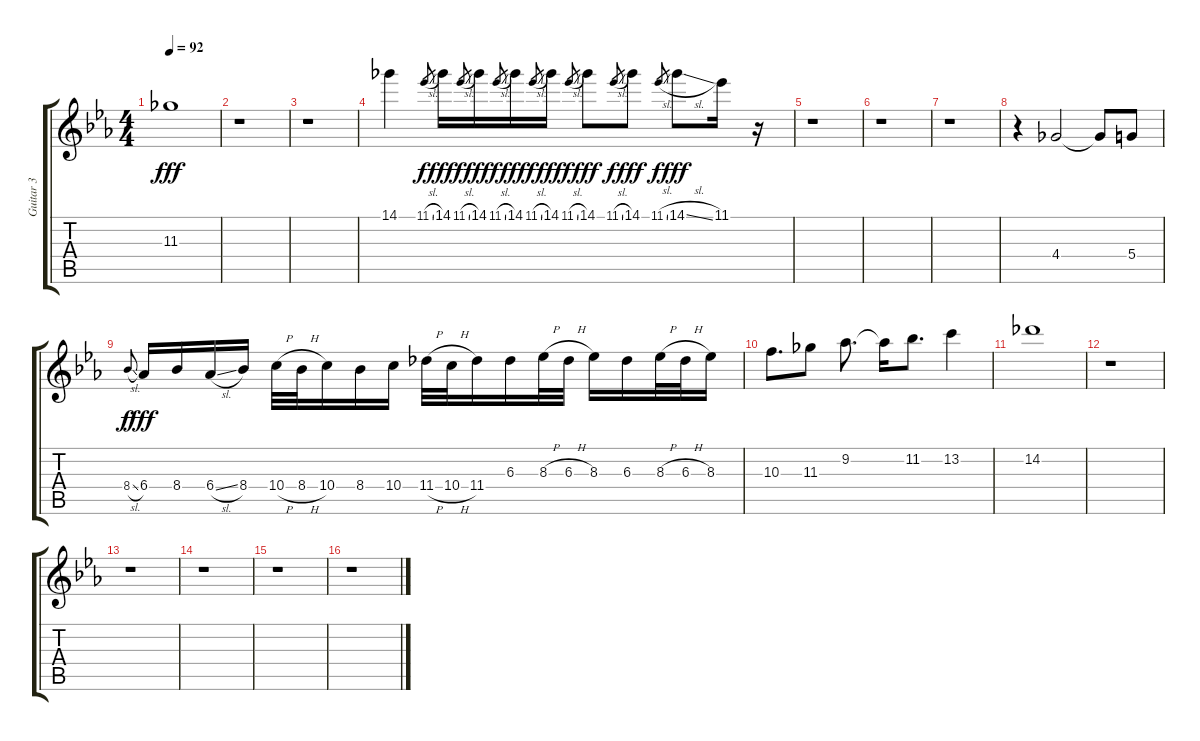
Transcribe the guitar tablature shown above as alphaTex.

\track ("Guitar 3" "Guitar 3") {instrument distortionguitar}
\staff {score tabs}
\tuning (E4 B3 G3 D3 A2 E2) {hide}
\ts (4 4)
\tempo 92
\clef g2
\ks eb
11.3.1{dy fff} |
r.1 |
r.1 |
14.1.4 11.1{sl}.8{gr dy f} 14.1.16{dy fff} 11.1{sl}.8{gr dy f} 14.1.16{dy fff} 11.1{sl}.8{gr dy f} 14.1.16{dy fff} 11.1{sl}.8{gr dy f} 14.1.16{dy fff} 11.1{sl}.8{gr dy f} 14.1.8{dy fff} 11.1{sl}.8{gr dy f} 14.1.8{dy fff} 11.1{sl}.8{gr dy f} 14.1{sl}.8{dy fff} 11.1.16 r.16 |
r.1 |
r.1 |
r.1 |
r.4 4.4.2 4.4{t}.8 5.4.8 |
8.4{sl}.8{gr onbeat dy f} 6.4.16{dy fff} 8.4.16 6.4{sl}.16 8.4.16 10.4{h}.32 8.4{h}.32 10.4.16 8.4.16 10.4.16 11.4{h}.32 10.4{h}.32 11.4.16 6.3.16 8.3{h}.32 6.3{h}.32 8.3.16 6.3.16 8.3{h}.32 6.3{h}.32 8.3.16 |
10.3.8{d} 11.3.8 9.2.8{d} 9.2{t}.16 11.2.8{d} 13.2.4 |
14.2.1 |
r.1 |
r.1 |
r.1 |
r.1 |
r.1
